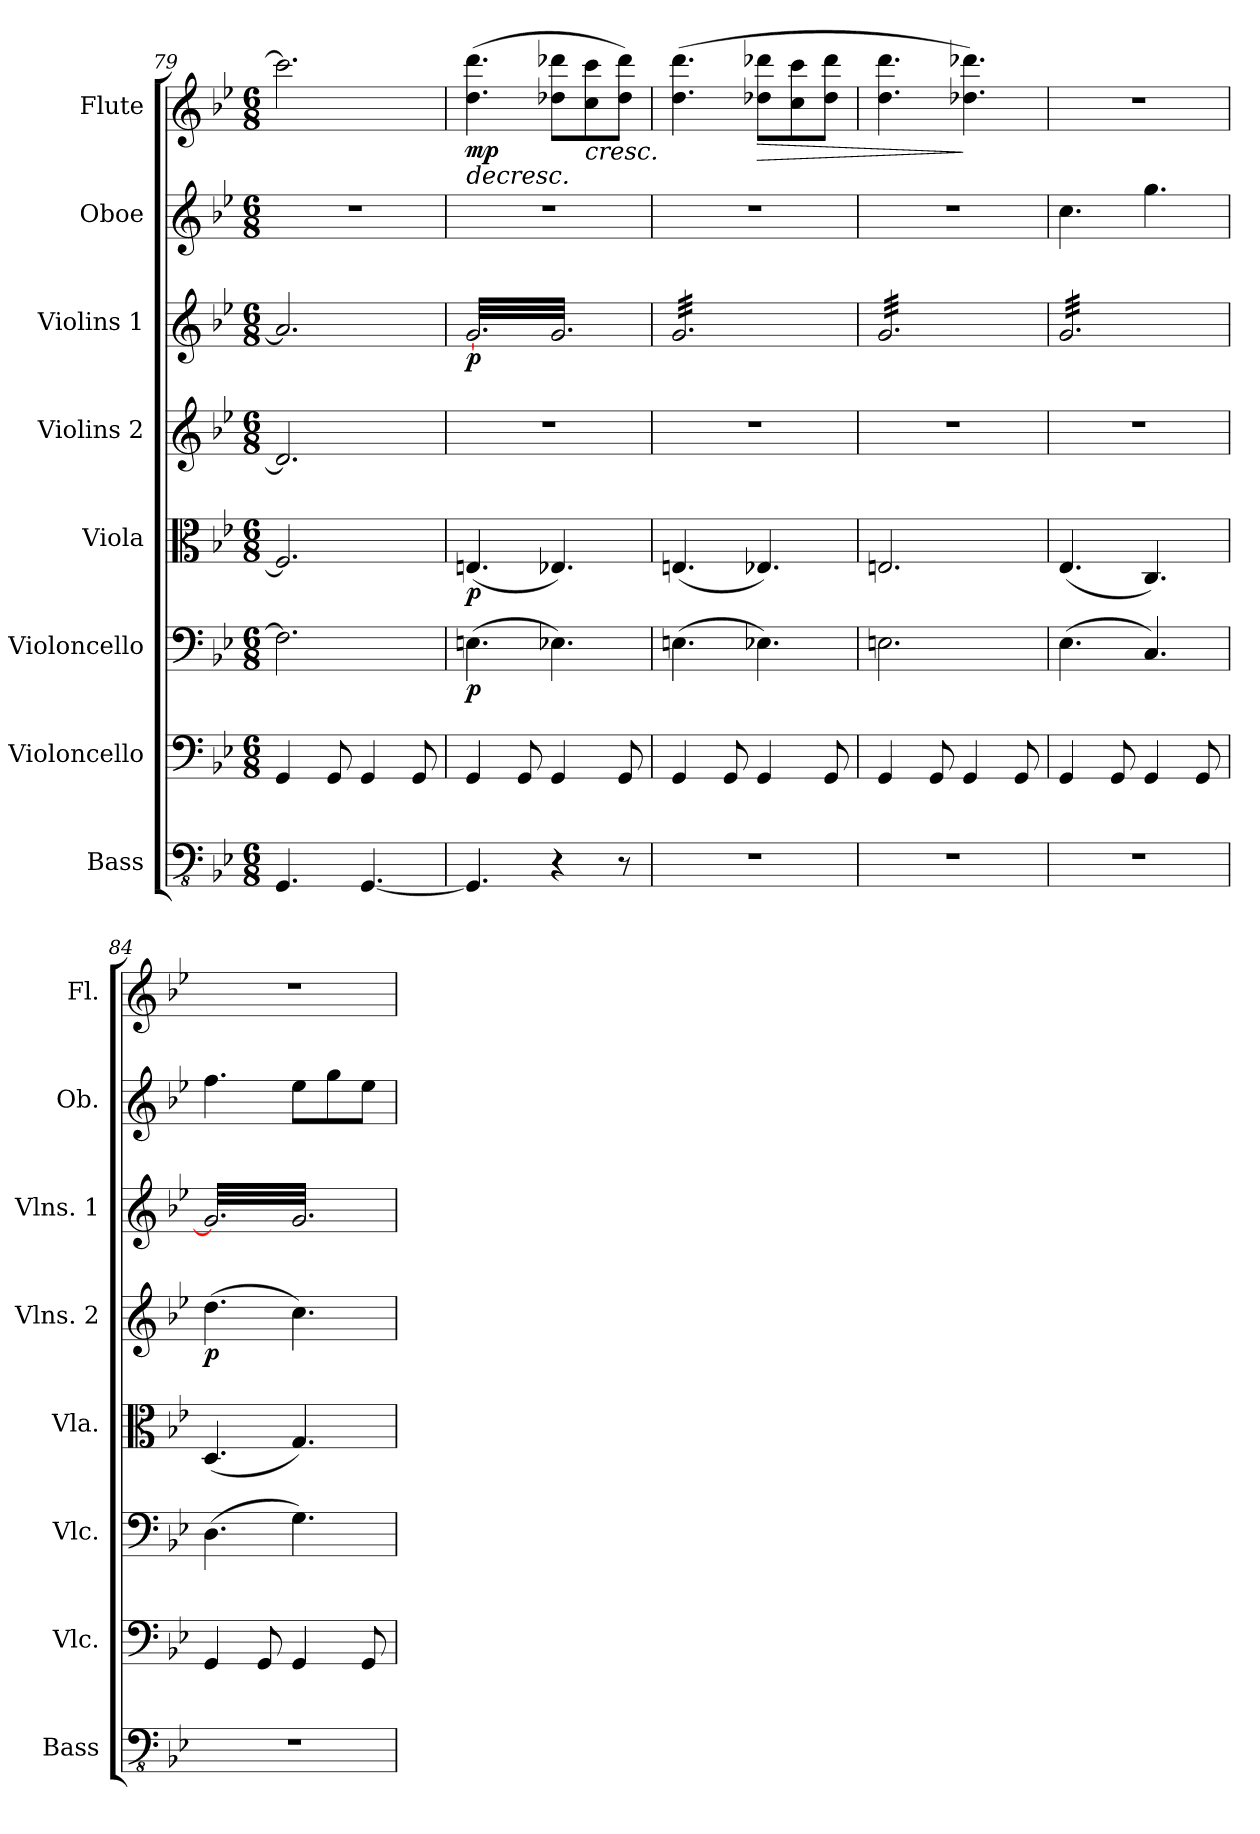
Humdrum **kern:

**kern	**kern	**kern	**dynam	**kern	**dynam	**kern	**dynam	**kern	**dynam	**kern	**kern	**dynam
*part8	*part7	*part6	*part6	*part5	*part5	*part4	*part4	*part3	*part3	*part2	*part1	*part1
*staff8	*staff7	*staff6	*staff6	*staff5	*staff5	*staff4	*staff4	*staff3	*staff3	*staff2	*staff1	*staff1
*I"Bass	*I"Violoncello	*I"Violoncello	*	*I"Viola	*	*I"Violins 2	*	*I"Violins 1	*	*I"Oboe	*I"Flute	*
*I'Bass	*I'Vlc.	*I'Vlc.	*	*I'Vla.	*	*I'Vlns. 2	*	*I'Vlns. 1	*	*I'Ob.	*I'Fl.	*
*clefFv4	*clefF4	*clefF4	*	*clefC3	*	*clefG2	*	*clefG2	*	*clefG2	*clefG2	*
*k[b-e-]	*k[b-e-]	*k[b-e-]	*	*k[b-e-]	*	*k[b-e-]	*	*k[b-e-]	*	*k[b-e-]	*k[b-e-]	*
*B-:	*B-:	*B-:	*	*B-:	*	*B-:	*	*B-:	*	*B-:	*B-:	*
*M6/8	*M6/8	*M6/8	*	*M6/8	*	*M6/8	*	*M6/8	*	*M6/8	*M6/8	*
=79	=79	=79	=79	=79	=79	=79	=79	=79	=79	=79	=79	=79
4.GGG/	4GG/	2.F\]	.	2.F/]	.	2.d/]	.	2.a/]	.	2.r	2.ccc#\]	.
.	8GG/	.	.	.	.	.	.	.	.	.	.	.
[4.GGG/	4GG/	.	.	.	.	.	.	.	.	.	.	.
.	8GG/	.	.	.	.	.	.	.	.	.	.	.
=80	=80	=80	=80	=80	=80	=80	=80	=80	=80	=80	=80	=80
!	!	!	!LO:DY:b	!	!LO:DY:b	!	!	!	!LO:DY:b	!	!	!LO:HP:b
!	!	!	!	!	!	!	!	!	!	!	!	!LO:DY:n=1:b
*	*	*	*	*	*	*	*	*tremolo	*	*	*	*
4.GGG/]	4GG/	(4.En\	p	(4.En/	p	2.r	.	[32g/LLL	p	2.r	(4.dd\ 4.ddd\	> mp
.	.	.	.	.	.	.	.	32g/	.	.	.	.
.	.	.	.	.	.	.	.	32g/	.	.	.	.
.	.	.	.	.	.	.	.	32g/	.	.	.	.
.	.	.	.	.	.	.	.	32g/	.	.	.	.
.	.	.	.	.	.	.	.	32g/	.	.	.	.
.	.	.	.	.	.	.	.	32g/	.	.	.	.
.	.	.	.	.	.	.	.	32g/	.	.	.	.
.	8GG/	.	.	.	.	.	.	32g/	.	.	.	.
.	.	.	.	.	.	.	.	32g/	.	.	.	.
.	.	.	.	.	.	.	.	32g/	.	.	.	.
.	.	.	.	.	.	.	.	32g/	.	.	.	.
4r	4GG/	4.E-X\)	.	4.E-X/)	.	.	.	32g/	.	.	8dd-X\ 8ddd-X\L	.
.	.	.	.	.	.	.	.	32g/	.	.	.	.
.	.	.	.	.	.	.	.	32g/	.	.	.	.
.	.	.	.	.	.	.	.	32g/	.	.	.	.
!	!	!	!	!	!	!	!	!	!	!	!	!LO:HP:b
.	.	.	.	.	.	.	.	32g/	.	.	8cc\ 8ccc\	<
.	.	.	.	.	.	.	.	32g/	.	.	.	.
.	.	.	.	.	.	.	.	32g/	.	.	.	.
.	.	.	.	.	.	.	.	32g/	.	.	.	.
8r	8GG/	.	.	.	.	.	.	32g/	.	.	8dd-\ 8ddd-\J)	.
.	.	.	.	.	.	.	.	32g/	.	.	.	.
.	.	.	.	.	.	.	.	32g/	.	.	.	.
.	.	.	.	.	.	.	.	32g/JJJ	.	.	.	.
!!LO:PB:g=z
=81	=81	=81	=81	=81	=81	=81	=81	=81	=81	=81	=81	=81
2.r	4GG/	(4.En\	.	(4.En/	.	2.r	.	32g/LLL	.	2.r	(4.dd\ 4.ddd\	.
.	.	.	.	.	.	.	.	32g/	.	.	.	.
.	.	.	.	.	.	.	.	32g/	.	.	.	.
.	.	.	.	.	.	.	.	32g/	.	.	.	.
.	.	.	.	.	.	.	.	32g/	.	.	.	.
.	.	.	.	.	.	.	.	32g/	.	.	.	.
.	.	.	.	.	.	.	.	32g/	.	.	.	.
.	.	.	.	.	.	.	.	32g/	.	.	.	.
.	8GG/	.	.	.	.	.	.	32g/	.	.	.	.
.	.	.	.	.	.	.	.	32g/	.	.	.	.
.	.	.	.	.	.	.	.	32g/	.	.	.	.
.	.	.	.	.	.	.	.	32g/	.	.	.	.
!	!	!	!	!	!	!	!	!	!	!	!	!LO:HP:n=1:b
.	4GG/	4.E-X\)	.	4.E-X/)	.	.	.	32g/	.	.	8dd-X\ 8ddd-X\L	] >
.	.	.	.	.	.	.	.	32g/	.	.	.	.
.	.	.	.	.	.	.	.	32g/	.	.	.	.
.	.	.	.	.	.	.	.	32g/	.	.	.	.
.	.	.	.	.	.	.	.	32g/	.	.	8cc\ 8ccc\	.
.	.	.	.	.	.	.	.	32g/	.	.	.	.
.	.	.	.	.	.	.	.	32g/	.	.	.	.
.	.	.	.	.	.	.	.	32g/	.	.	.	.
.	8GG/	.	.	.	.	.	.	32g/	.	.	8dd-\ 8ddd-\J	[
.	.	.	.	.	.	.	.	32g/	.	.	.	.
.	.	.	.	.	.	.	.	32g/	.	.	.	.
.	.	.	.	.	.	.	.	32g/JJJ	.	.	.	.
=82	=82	=82	=82	=82	=82	=82	=82	=82	=82	=82	=82	=82
2.r	4GG/	2.En\	.	2.En/	.	2.r	.	32g/LLL	.	2.r	4.dd\ 4.ddd\	.
.	.	.	.	.	.	.	.	32g/	.	.	.	.
.	.	.	.	.	.	.	.	32g/	.	.	.	.
.	.	.	.	.	.	.	.	32g/	.	.	.	.
.	.	.	.	.	.	.	.	32g/	.	.	.	.
.	.	.	.	.	.	.	.	32g/	.	.	.	.
.	.	.	.	.	.	.	.	32g/	.	.	.	.
.	.	.	.	.	.	.	.	32g/	.	.	.	.
.	8GG/	.	.	.	.	.	.	32g/	.	.	.	.
.	.	.	.	.	.	.	.	32g/	.	.	.	.
.	.	.	.	.	.	.	.	32g/	.	.	.	.
.	.	.	.	.	.	.	.	32g/	.	.	.	.
.	4GG/	.	.	.	.	.	.	32g/	.	.	4.dd-X\ 4.ddd-X\)	]
.	.	.	.	.	.	.	.	32g/	.	.	.	.
.	.	.	.	.	.	.	.	32g/	.	.	.	.
.	.	.	.	.	.	.	.	32g/	.	.	.	.
.	.	.	.	.	.	.	.	32g/	.	.	.	.
.	.	.	.	.	.	.	.	32g/	.	.	.	.
.	.	.	.	.	.	.	.	32g/	.	.	.	.
.	.	.	.	.	.	.	.	32g/	.	.	.	.
.	8GG/	.	.	.	.	.	.	32g/	.	.	.	.
.	.	.	.	.	.	.	.	32g/	.	.	.	.
.	.	.	.	.	.	.	.	32g/	.	.	.	.
.	.	.	.	.	.	.	.	32g/JJJ	.	.	.	.
=83	=83	=83	=83	=83	=83	=83	=83	=83	=83	=83	=83	=83
2.r	4GG/	(4.E-\	.	(4.E-/	.	2.r	.	32g/LLL	.	4.cc\	2.r	.
.	.	.	.	.	.	.	.	32g/	.	.	.	.
.	.	.	.	.	.	.	.	32g/	.	.	.	.
.	.	.	.	.	.	.	.	32g/	.	.	.	.
.	.	.	.	.	.	.	.	32g/	.	.	.	.
.	.	.	.	.	.	.	.	32g/	.	.	.	.
.	.	.	.	.	.	.	.	32g/	.	.	.	.
.	.	.	.	.	.	.	.	32g/	.	.	.	.
.	8GG/	.	.	.	.	.	.	32g/	.	.	.	.
.	.	.	.	.	.	.	.	32g/	.	.	.	.
.	.	.	.	.	.	.	.	32g/	.	.	.	.
.	.	.	.	.	.	.	.	32g/	.	.	.	.
.	4GG/	4.C/)	.	4.C/)	.	.	.	32g/	.	4.gg\	.	.
.	.	.	.	.	.	.	.	32g/	.	.	.	.
.	.	.	.	.	.	.	.	32g/	.	.	.	.
.	.	.	.	.	.	.	.	32g/	.	.	.	.
.	.	.	.	.	.	.	.	32g/	.	.	.	.
.	.	.	.	.	.	.	.	32g/	.	.	.	.
.	.	.	.	.	.	.	.	32g/	.	.	.	.
.	.	.	.	.	.	.	.	32g/	.	.	.	.
.	8GG/	.	.	.	.	.	.	32g/	.	.	.	.
.	.	.	.	.	.	.	.	32g/	.	.	.	.
.	.	.	.	.	.	.	.	32g/	.	.	.	.
.	.	.	.	.	.	.	.	32g/JJJ	.	.	.	.
=84	=84	=84	=84	=84	=84	=84	=84	=84	=84	=84	=84	=84
!	!	!	!	!	!	!	!LO:DY:b	!	!	!	!	!
2.r	4GG/	(4.D\	.	(4.D/	.	(4.dd\	p	32g/]LLL	.	4.ff\	2.r	.
.	.	.	.	.	.	.	.	32g/	.	.	.	.
.	.	.	.	.	.	.	.	32g/	.	.	.	.
.	.	.	.	.	.	.	.	32g/	.	.	.	.
.	.	.	.	.	.	.	.	32g/	.	.	.	.
.	.	.	.	.	.	.	.	32g/	.	.	.	.
.	.	.	.	.	.	.	.	32g/	.	.	.	.
.	.	.	.	.	.	.	.	32g/	.	.	.	.
.	8GG/	.	.	.	.	.	.	32g/	.	.	.	.
.	.	.	.	.	.	.	.	32g/	.	.	.	.
.	.	.	.	.	.	.	.	32g/	.	.	.	.
.	.	.	.	.	.	.	.	32g/	.	.	.	.
.	4GG/	4.G\)	.	4.G/)	.	4.cc\)	.	32g/	.	8ee-\L	.	.
.	.	.	.	.	.	.	.	32g/	.	.	.	.
.	.	.	.	.	.	.	.	32g/	.	.	.	.
.	.	.	.	.	.	.	.	32g/	.	.	.	.
.	.	.	.	.	.	.	.	32g/	.	8gg\	.	.
.	.	.	.	.	.	.	.	32g/	.	.	.	.
.	.	.	.	.	.	.	.	32g/	.	.	.	.
.	.	.	.	.	.	.	.	32g/	.	.	.	.
.	8GG/	.	.	.	.	.	.	32g/	.	8ee-\J	.	.
.	.	.	.	.	.	.	.	32g/	.	.	.	.
.	.	.	.	.	.	.	.	32g/	.	.	.	.
.	.	.	.	.	.	.	.	32g/JJJ	.	.	.	.
*	*	*	*	*	*	*	*	*Xtremolo	*	*	*	*
=	=	=	=	=	=	=	=	=	=	=	=	=
*-	*-	*-	*-	*-	*-	*-	*-	*-	*-	*-	*-	*-
